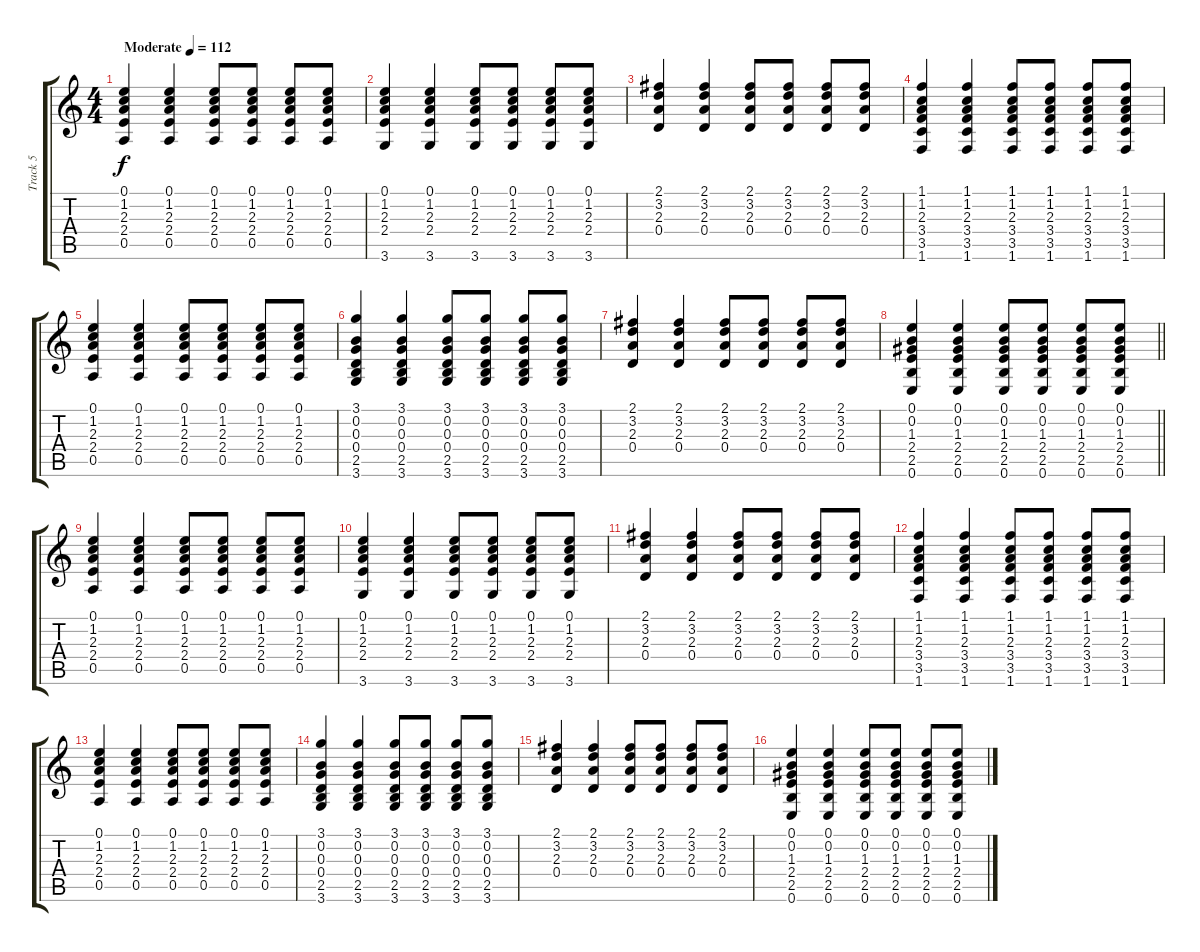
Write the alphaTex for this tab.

\track ("Track 5" "Track 5") {instrument acousticguitarsteel}
\staff {score tabs}
\tuning (E4 B3 G3 D3 A2 E2) {hide}
\ts (4 4)
\tempo (112 "Moderate")
\clef g2
\ks c
(0.1 1.2 2.3 2.4 0.5).4{dy f instrument acousticguitarsteel} (0.1 1.2 2.3 2.4 0.5).4 (0.1 1.2 2.3 2.4 0.5).8 (0.1 1.2 2.3 2.4 0.5).8 (0.1 1.2 2.3 2.4 0.5).8 (0.1 1.2 2.3 2.4 0.5).8 |
(0.1 1.2 2.3 2.4 3.6).4 (0.1 1.2 2.3 2.4 3.6).4 (0.1 1.2 2.3 2.4 3.6).8 (0.1 1.2 2.3 2.4 3.6).8 (0.1 1.2 2.3 2.4 3.6).8 (0.1 1.2 2.3 2.4 3.6).8 |
(2.1 3.2 2.3 0.4).4 (2.1 3.2 2.3 0.4).4 (2.1 3.2 2.3 0.4).8 (2.1 3.2 2.3 0.4).8 (2.1 3.2 2.3 0.4).8 (2.1 3.2 2.3 0.4).8 |
(1.1 1.2 2.3 3.4 3.5 1.6).4 (1.1 1.2 2.3 3.4 3.5 1.6).4 (1.1 1.2 2.3 3.4 3.5 1.6).8 (1.1 1.2 2.3 3.4 3.5 1.6).8 (1.1 1.2 2.3 3.4 3.5 1.6).8 (1.1 1.2 2.3 3.4 3.5 1.6).8 |
(0.1 1.2 2.3 2.4 0.5).4 (0.1 1.2 2.3 2.4 0.5).4 (0.1 1.2 2.3 2.4 0.5).8 (0.1 1.2 2.3 2.4 0.5).8 (0.1 1.2 2.3 2.4 0.5).8 (0.1 1.2 2.3 2.4 0.5).8 |
(3.1 0.2 0.3 0.4 2.5 3.6).4 (3.1 0.2 0.3 0.4 2.5 3.6).4 (3.1 0.2 0.3 0.4 2.5 3.6).8 (3.1 0.2 0.3 0.4 2.5 3.6).8 (3.1 0.2 0.3 0.4 2.5 3.6).8 (3.1 0.2 0.3 0.4 2.5 3.6).8 |
(2.1 3.2 2.3 0.4).4 (2.1 3.2 2.3 0.4).4 (2.1 3.2 2.3 0.4).8 (2.1 3.2 2.3 0.4).8 (2.1 3.2 2.3 0.4).8 (2.1 3.2 2.3 0.4).8 |
\barLineRight lightlight
(0.1 0.2 1.3 2.4 2.5 0.6).4 (0.1 0.2 1.3 2.4 2.5 0.6).4 (0.1 0.2 1.3 2.4 2.5 0.6).8 (0.1 0.2 1.3 2.4 2.5 0.6).8 (0.1 0.2 1.3 2.4 2.5 0.6).8 (0.1 0.2 1.3 2.4 2.5 0.6).8 |
(0.1 1.2 2.3 2.4 0.5).4 (0.1 1.2 2.3 2.4 0.5).4 (0.1 1.2 2.3 2.4 0.5).8 (0.1 1.2 2.3 2.4 0.5).8 (0.1 1.2 2.3 2.4 0.5).8 (0.1 1.2 2.3 2.4 0.5).8 |
(0.1 1.2 2.3 2.4 3.6).4 (0.1 1.2 2.3 2.4 3.6).4 (0.1 1.2 2.3 2.4 3.6).8 (0.1 1.2 2.3 2.4 3.6).8 (0.1 1.2 2.3 2.4 3.6).8 (0.1 1.2 2.3 2.4 3.6).8 |
(2.1 3.2 2.3 0.4).4 (2.1 3.2 2.3 0.4).4 (2.1 3.2 2.3 0.4).8 (2.1 3.2 2.3 0.4).8 (2.1 3.2 2.3 0.4).8 (2.1 3.2 2.3 0.4).8 |
(1.1 1.2 2.3 3.4 3.5 1.6).4 (1.1 1.2 2.3 3.4 3.5 1.6).4 (1.1 1.2 2.3 3.4 3.5 1.6).8 (1.1 1.2 2.3 3.4 3.5 1.6).8 (1.1 1.2 2.3 3.4 3.5 1.6).8 (1.1 1.2 2.3 3.4 3.5 1.6).8 |
(0.1 1.2 2.3 2.4 0.5).4 (0.1 1.2 2.3 2.4 0.5).4 (0.1 1.2 2.3 2.4 0.5).8 (0.1 1.2 2.3 2.4 0.5).8 (0.1 1.2 2.3 2.4 0.5).8 (0.1 1.2 2.3 2.4 0.5).8 |
(3.1 0.2 0.3 0.4 2.5 3.6).4 (3.1 0.2 0.3 0.4 2.5 3.6).4 (3.1 0.2 0.3 0.4 2.5 3.6).8 (3.1 0.2 0.3 0.4 2.5 3.6).8 (3.1 0.2 0.3 0.4 2.5 3.6).8 (3.1 0.2 0.3 0.4 2.5 3.6).8 |
(2.1 3.2 2.3 0.4).4 (2.1 3.2 2.3 0.4).4 (2.1 3.2 2.3 0.4).8 (2.1 3.2 2.3 0.4).8 (2.1 3.2 2.3 0.4).8 (2.1 3.2 2.3 0.4).8 |
(0.1 0.2 1.3 2.4 2.5 0.6).4 (0.1 0.2 1.3 2.4 2.5 0.6).4 (0.1 0.2 1.3 2.4 2.5 0.6).8 (0.1 0.2 1.3 2.4 2.5 0.6).8 (0.1 0.2 1.3 2.4 2.5 0.6).8 (0.1 0.2 1.3 2.4 2.5 0.6).8
